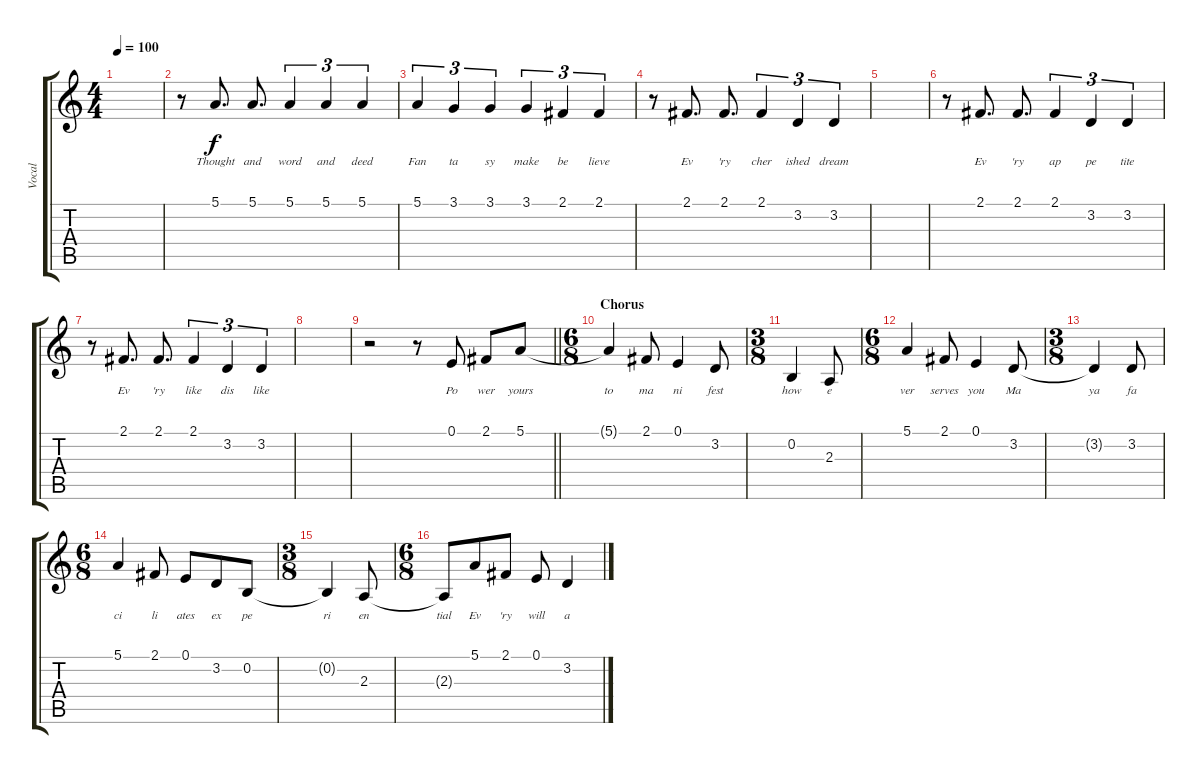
\track ("Vocal" "Vocal") {instrument acousticgrandpiano}
\staff {score tabs}
\tuning (E4 B3 G3 D3 A2 E2) {hide}
\ts (4 4)
\tempo 100
\clef g2
\ks c
|
r.8 5.1.8{d lyrics (0 "Thought") lyrics (1 "") lyrics (2 "") lyrics (3 "") lyrics (4 "")} 5.1.8{d lyrics (0 "and") lyrics (1 "") lyrics (2 "") lyrics (3 "") lyrics (4 "")} 5.1.4{tu (3 2) lyrics (0 "word") lyrics (1 "") lyrics (2 "") lyrics (3 "") lyrics (4 "")} 5.1.4{tu (3 2) lyrics (0 "and") lyrics (1 "") lyrics (2 "") lyrics (3 "") lyrics (4 "")} 5.1.4{tu (3 2) lyrics (0 "deed") lyrics (1 "") lyrics (2 "") lyrics (3 "") lyrics (4 "")} |
5.1.4{tu (3 2) lyrics (0 "Fan") lyrics (1 "") lyrics (2 "") lyrics (3 "") lyrics (4 "")} 3.1.4{tu (3 2) lyrics (0 "ta") lyrics (1 "") lyrics (2 "") lyrics (3 "") lyrics (4 "")} 3.1.4{tu (3 2) lyrics (0 "sy") lyrics (1 "") lyrics (2 "") lyrics (3 "") lyrics (4 "")} 3.1.4{tu (3 2) lyrics (0 "make") lyrics (1 "") lyrics (2 "") lyrics (3 "") lyrics (4 "")} 2.1.4{tu (3 2) lyrics (0 "be") lyrics (1 "") lyrics (2 "") lyrics (3 "") lyrics (4 "")} 2.1.4{tu (3 2) lyrics (0 "lieve") lyrics (1 "") lyrics (2 "") lyrics (3 "") lyrics (4 "")} |
r.8 2.1.8{d lyrics (0 "Ev") lyrics (1 "") lyrics (2 "") lyrics (3 "") lyrics (4 "")} 2.1.8{d lyrics (0 "'ry") lyrics (1 "") lyrics (2 "") lyrics (3 "") lyrics (4 "")} 2.1.4{tu (3 2) lyrics (0 "cher") lyrics (1 "") lyrics (2 "") lyrics (3 "") lyrics (4 "")} 3.2.4{tu (3 2) lyrics (0 "ished") lyrics (1 "") lyrics (2 "") lyrics (3 "") lyrics (4 "")} 3.2.4{tu (3 2) lyrics (0 "dream") lyrics (1 "") lyrics (2 "") lyrics (3 "") lyrics (4 "")} |
|
r.8 2.1.8{d lyrics (0 "Ev") lyrics (1 "") lyrics (2 "") lyrics (3 "") lyrics (4 "")} 2.1.8{d lyrics (0 "'ry") lyrics (1 "") lyrics (2 "") lyrics (3 "") lyrics (4 "")} 2.1.4{tu (3 2) lyrics (0 "ap") lyrics (1 "") lyrics (2 "") lyrics (3 "") lyrics (4 "")} 3.2.4{tu (3 2) lyrics (0 "pe") lyrics (1 "") lyrics (2 "") lyrics (3 "") lyrics (4 "")} 3.2.4{tu (3 2) lyrics (0 "tite") lyrics (1 "") lyrics (2 "") lyrics (3 "") lyrics (4 "")} |
r.8 2.1.8{d lyrics (0 "Ev") lyrics (1 "") lyrics (2 "") lyrics (3 "") lyrics (4 "")} 2.1.8{d lyrics (0 "'ry") lyrics (1 "") lyrics (2 "") lyrics (3 "") lyrics (4 "")} 2.1.4{tu (3 2) lyrics (0 "like") lyrics (1 "") lyrics (2 "") lyrics (3 "") lyrics (4 "")} 3.2.4{tu (3 2) lyrics (0 "dis") lyrics (1 "") lyrics (2 "") lyrics (3 "") lyrics (4 "")} 3.2.4{tu (3 2) lyrics (0 "like") lyrics (1 "") lyrics (2 "") lyrics (3 "") lyrics (4 "")} |
|
\barLineRight lightlight
r.2 r.8 0.1.8{lyrics (0 "Po") lyrics (1 "") lyrics (2 "") lyrics (3 "") lyrics (4 "")} 2.1.8{lyrics (0 "wer") lyrics (1 "") lyrics (2 "") lyrics (3 "") lyrics (4 "")} 5.1.8{lyrics (0 "yours") lyrics (1 "") lyrics (2 "") lyrics (3 "") lyrics (4 "")} |
\ts (6 8)
\section ("" "Chorus")
5.1{t}.4{lyrics (0 "to") lyrics (1 "") lyrics (2 "") lyrics (3 "") lyrics (4 "")} 2.1.8{lyrics (0 "ma") lyrics (1 "") lyrics (2 "") lyrics (3 "") lyrics (4 "")} 0.1.4{lyrics (0 "ni") lyrics (1 "") lyrics (2 "") lyrics (3 "") lyrics (4 "")} 3.2.8{lyrics (0 "fest") lyrics (1 "") lyrics (2 "") lyrics (3 "") lyrics (4 "")} |
\ts (3 8)
0.2.4{lyrics (0 "how") lyrics (1 "") lyrics (2 "") lyrics (3 "") lyrics (4 "")} 2.3.8{lyrics (0 "e") lyrics (1 "") lyrics (2 "") lyrics (3 "") lyrics (4 "")} |
\ts (6 8)
5.1.4{lyrics (0 "ver") lyrics (1 "") lyrics (2 "") lyrics (3 "") lyrics (4 "")} 2.1.8{lyrics (0 "serves") lyrics (1 "") lyrics (2 "") lyrics (3 "") lyrics (4 "")} 0.1.4{lyrics (0 "you") lyrics (1 "") lyrics (2 "") lyrics (3 "") lyrics (4 "")} 3.2.8{lyrics (0 "Ma") lyrics (1 "") lyrics (2 "") lyrics (3 "") lyrics (4 "")} |
\ts (3 8)
3.2{t}.4{lyrics (0 "ya") lyrics (1 "") lyrics (2 "") lyrics (3 "") lyrics (4 "")} 3.2.8{lyrics (0 "fa") lyrics (1 "") lyrics (2 "") lyrics (3 "") lyrics (4 "")} |
\ts (6 8)
5.1.4{lyrics (0 "ci") lyrics (1 "") lyrics (2 "") lyrics (3 "") lyrics (4 "")} 2.1.8{lyrics (0 "li") lyrics (1 "") lyrics (2 "") lyrics (3 "") lyrics (4 "")} 0.1.8{lyrics (0 "ates") lyrics (1 "") lyrics (2 "") lyrics (3 "") lyrics (4 "")} 3.2.8{lyrics (0 "ex") lyrics (1 "") lyrics (2 "") lyrics (3 "") lyrics (4 "")} 0.2.8{lyrics (0 "pe") lyrics (1 "") lyrics (2 "") lyrics (3 "") lyrics (4 "")} |
\ts (3 8)
0.2{t}.4{lyrics (0 "ri") lyrics (1 "") lyrics (2 "") lyrics (3 "") lyrics (4 "")} 2.3.8{lyrics (0 "en") lyrics (1 "") lyrics (2 "") lyrics (3 "") lyrics (4 "")} |
\ts (6 8)
2.3{t}.8{lyrics (0 "tial") lyrics (1 "") lyrics (2 "") lyrics (3 "") lyrics (4 "")} 5.1.8{lyrics (0 "Ev") lyrics (1 "") lyrics (2 "") lyrics (3 "") lyrics (4 "")} 2.1.8{lyrics (0 "'ry") lyrics (1 "") lyrics (2 "") lyrics (3 "") lyrics (4 "")} 0.1.8{lyrics (0 "will") lyrics (1 "") lyrics (2 "") lyrics (3 "") lyrics (4 "")} 3.2.4{lyrics (0 "a") lyrics (1 "") lyrics (2 "") lyrics (3 "") lyrics (4 "")}
